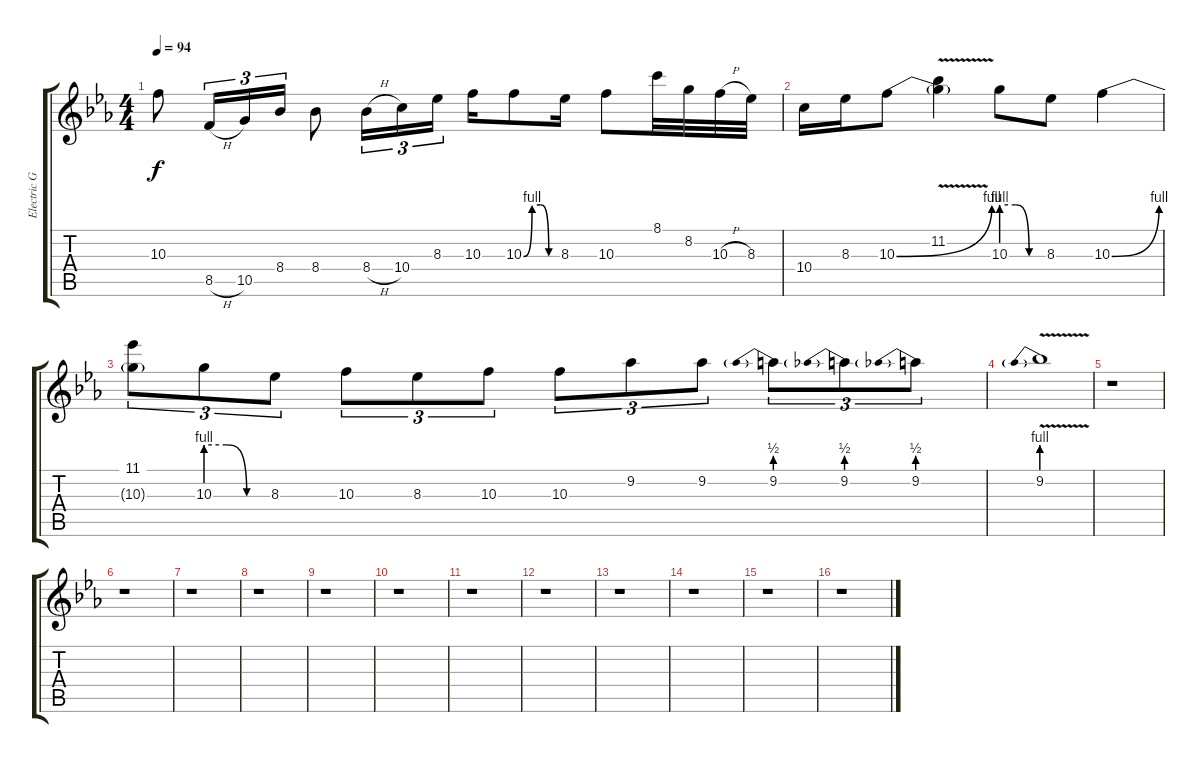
\track ("Electric Guitar" "Electric G") {instrument overdrivenguitar}
\staff {score tabs}
\tuning (E4 B3 G3 D3 A2 E2) {hide}
\ts (4 4)
\tempo 94
\clef g2
\ks eb
10.3.8{dy f} 8.5{h}.16{tu (3 2)} 10.5.16{tu (3 2)} 8.4.16{tu (3 2)} 8.4.8 8.4{h}.16{tu (3 2)} 10.4.16{tu (3 2)} 8.3.16{tu (3 2)} 10.3.16 10.3{be (custom 0 0 15 4 30 4 45 0 60 0)}.8 8.3.16 10.3.8 8.1.32 8.2.32 10.3{h}.32 8.3.32 |
10.4.16 8.3.16 10.3{be (bend 0 0 60 4)}.8 (11.2{v} 10.3{t}).4 10.3{be (custom 0 4 20 4 40 0 60 0)}.8 8.3.8 10.3{be (bend 0 0 60 4)}.4 |
(11.1 10.3{t}).8{tu (3 2)} 10.3{be (custom 0 4 20 4 40 0 60 0)}.8{tu (3 2)} 8.3.8{tu (3 2)} 10.3.8{tu (3 2)} 8.3.8{tu (3 2)} 10.3.8{tu (3 2)} 10.3.8{tu (3 2)} 9.2.8{tu (3 2)} 9.2.8{tu (3 2)} 9.2{be (prebend 0 2 60 2)}.8{tu (3 2)} 9.2{be (prebend 0 2 60 2)}.8{tu (3 2)} 9.2{be (prebend 0 2 60 2)}.8{tu (3 2)} |
9.2{be (prebend 0 4 60 4) v}.1 |
r.1 |
r.1 |
r.1 |
r.1 |
r.1 |
r.1 |
r.1 |
r.1 |
r.1 |
r.1 |
r.1 |
r.1
